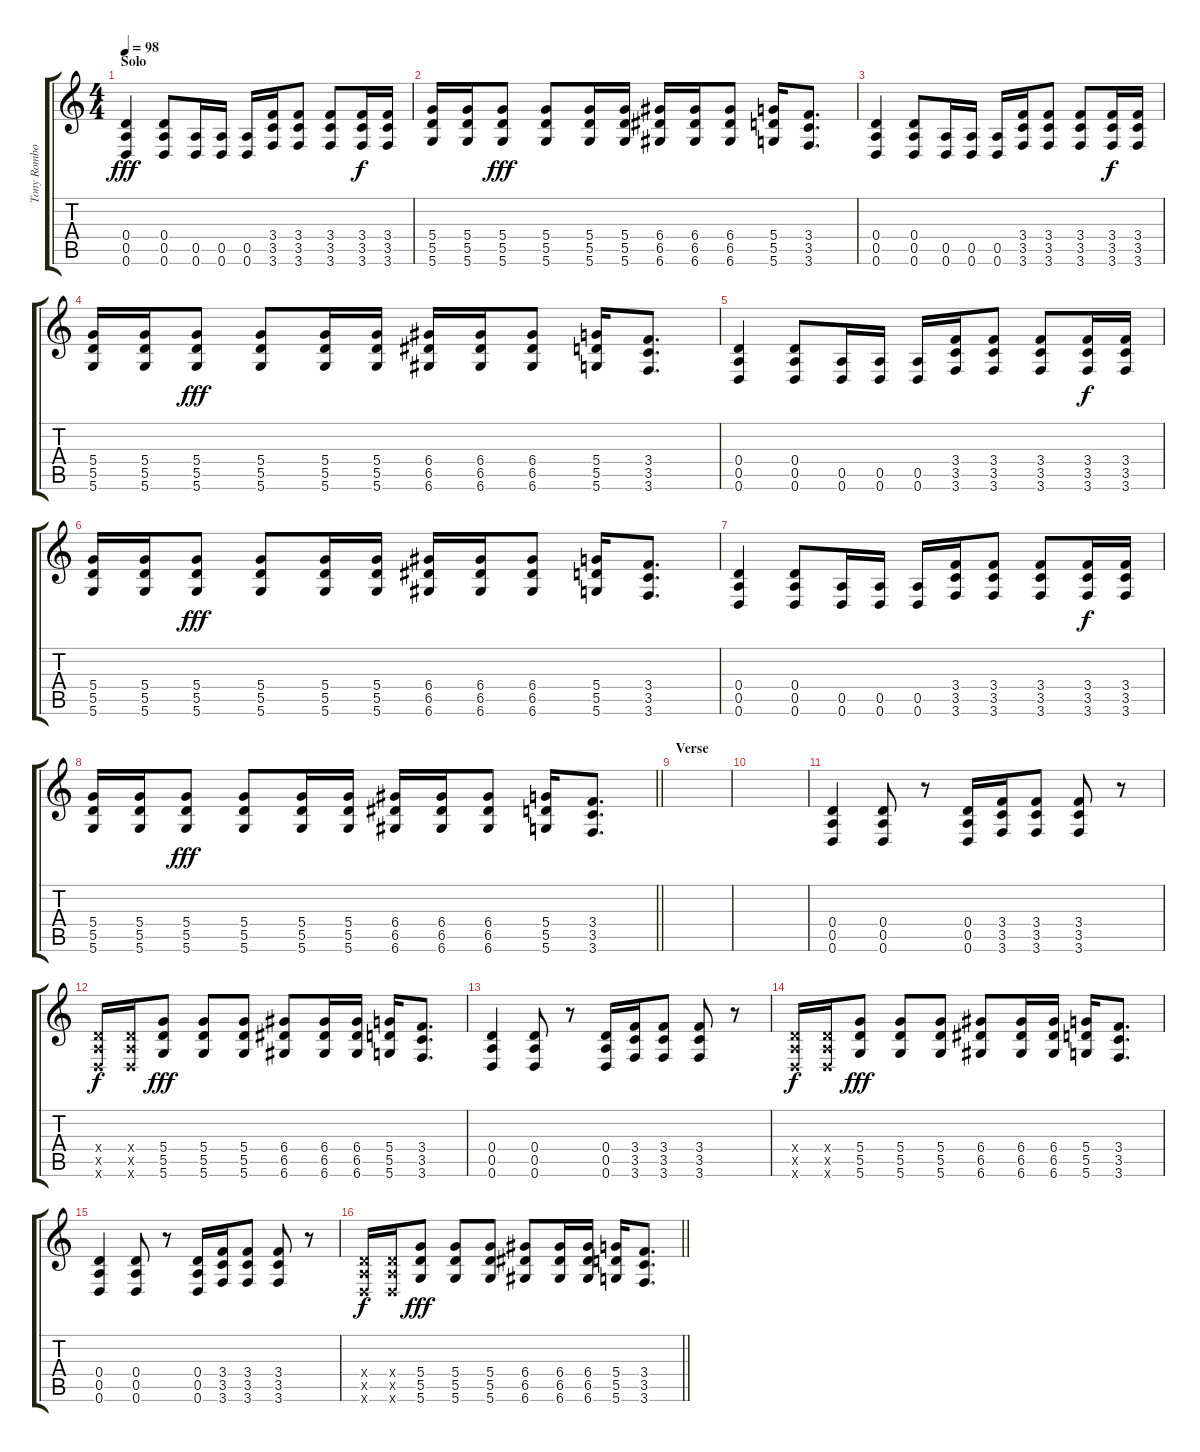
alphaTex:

\track ("Tony Rombola - Disto Guitar" "Tony Rombo") {instrument distortionguitar}
\staff {score tabs}
\tuning (E4 B3 G3 D3 A2 D2) {hide}
\ts (4 4)
\section ("" "Solo")
\tempo 98
\clef g2
\ks c
(0.4 0.5 0.6).4{dy fff} (0.4 0.5 0.6).8 (0.5 0.6).16 (0.5 0.6).16 (0.5 0.6).16 (3.4 3.5 3.6).16 (3.4 3.5 3.6).8 (3.4 3.5 3.6).8 (3.4 3.5 3.6).16{dy f} (3.4 3.5 3.6).16 |
(5.4 5.5 5.6).16 (5.4 5.5 5.6).16 (5.4 5.5 5.6).8{dy fff} (5.4 5.5 5.6).8 (5.4 5.5 5.6).16 (5.4 5.5 5.6).16 (6.4 6.5 6.6).16 (6.4 6.5 6.6).16 (6.4 6.5 6.6).8 (5.4 5.5 5.6).16 (3.4 3.5 3.6).8{d} |
(0.4 0.5 0.6).4 (0.4 0.5 0.6).8 (0.5 0.6).16 (0.5 0.6).16 (0.5 0.6).16 (3.4 3.5 3.6).16 (3.4 3.5 3.6).8 (3.4 3.5 3.6).8 (3.4 3.5 3.6).16{dy f} (3.4 3.5 3.6).16 |
(5.4 5.5 5.6).16 (5.4 5.5 5.6).16 (5.4 5.5 5.6).8{dy fff} (5.4 5.5 5.6).8 (5.4 5.5 5.6).16 (5.4 5.5 5.6).16 (6.4 6.5 6.6).16 (6.4 6.5 6.6).16 (6.4 6.5 6.6).8 (5.4 5.5 5.6).16 (3.4 3.5 3.6).8{d} |
(0.4 0.5 0.6).4 (0.4 0.5 0.6).8 (0.5 0.6).16 (0.5 0.6).16 (0.5 0.6).16 (3.4 3.5 3.6).16 (3.4 3.5 3.6).8 (3.4 3.5 3.6).8 (3.4 3.5 3.6).16{dy f} (3.4 3.5 3.6).16 |
(5.4 5.5 5.6).16 (5.4 5.5 5.6).16 (5.4 5.5 5.6).8{dy fff} (5.4 5.5 5.6).8 (5.4 5.5 5.6).16 (5.4 5.5 5.6).16 (6.4 6.5 6.6).16 (6.4 6.5 6.6).16 (6.4 6.5 6.6).8 (5.4 5.5 5.6).16 (3.4 3.5 3.6).8{d} |
(0.4 0.5 0.6).4 (0.4 0.5 0.6).8 (0.5 0.6).16 (0.5 0.6).16 (0.5 0.6).16 (3.4 3.5 3.6).16 (3.4 3.5 3.6).8 (3.4 3.5 3.6).8 (3.4 3.5 3.6).16{dy f} (3.4 3.5 3.6).16 |
\barLineRight lightlight
(5.4 5.5 5.6).16 (5.4 5.5 5.6).16 (5.4 5.5 5.6).8{dy fff} (5.4 5.5 5.6).8 (5.4 5.5 5.6).16 (5.4 5.5 5.6).16 (6.4 6.5 6.6).16 (6.4 6.5 6.6).16 (6.4 6.5 6.6).8 (5.4 5.5 5.6).16 (3.4 3.5 3.6).8{d} |
\section ("" "Verse")
|
|
(0.4 0.5 0.6).4 (0.4 0.5 0.6).8 r.8 (0.4 0.5 0.6).16 (3.4 3.5 3.6).16 (3.4 3.5 3.6).8 (3.4 3.5 3.6).8 r.8 |
(0.4{x} 0.5{x} 0.6{x}).16{dy f} (0.4{x} 0.5{x} 0.6{x}).16 (5.4 5.5 5.6).8{dy fff} (5.4 5.5 5.6).8 (5.4 5.5 5.6).8 (6.4 6.5 6.6).8 (6.4 6.5 6.6).16 (6.4 6.5 6.6).16 (5.4 5.5 5.6).16 (3.4 3.5 3.6).8{d} |
(0.4 0.5 0.6).4 (0.4 0.5 0.6).8 r.8 (0.4 0.5 0.6).16 (3.4 3.5 3.6).16 (3.4 3.5 3.6).8 (3.4 3.5 3.6).8 r.8 |
(0.4{x} 0.5{x} 0.6{x}).16{dy f} (0.4{x} 0.5{x} 0.6{x}).16 (5.4 5.5 5.6).8{dy fff} (5.4 5.5 5.6).8 (5.4 5.5 5.6).8 (6.4 6.5 6.6).8 (6.4 6.5 6.6).16 (6.4 6.5 6.6).16 (5.4 5.5 5.6).16 (3.4 3.5 3.6).8{d} |
(0.4 0.5 0.6).4 (0.4 0.5 0.6).8 r.8 (0.4 0.5 0.6).16 (3.4 3.5 3.6).16 (3.4 3.5 3.6).8 (3.4 3.5 3.6).8 r.8 |
\barLineRight lightlight
(0.4{x} 0.5{x} 0.6{x}).16{dy f} (0.4{x} 0.5{x} 0.6{x}).16 (5.4 5.5 5.6).8{dy fff} (5.4 5.5 5.6).8 (5.4 5.5 5.6).8 (6.4 6.5 6.6).8 (6.4 6.5 6.6).16 (6.4 6.5 6.6).16 (5.4 5.5 5.6).16 (3.4 3.5 3.6).8{d}
